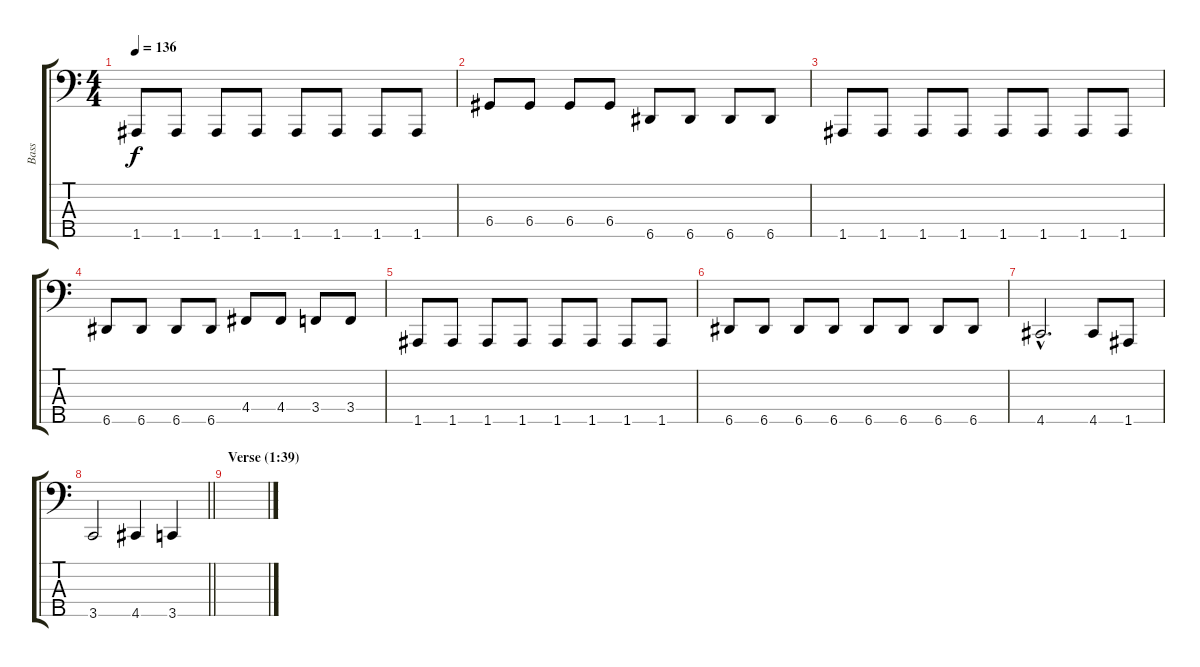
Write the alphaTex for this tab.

\track ("Bass" "Bass") {instrument electricbassfinger}
\staff {score tabs}
\tuning (F2 C2 G1 D1 A0) {hide}
\ts (4 4)
\tempo 136
\clef f4
\ks c
1.5.8{dy f} 1.5.8 1.5.8 1.5.8 1.5.8 1.5.8 1.5.8 1.5.8 |
6.4.8 6.4.8 6.4.8 6.4.8 6.5.8 6.5.8 6.5.8 6.5.8 |
1.5.8 1.5.8 1.5.8 1.5.8 1.5.8 1.5.8 1.5.8 1.5.8 |
6.5.8 6.5.8 6.5.8 6.5.8 4.4.8 4.4.8 3.4.8 3.4.8 |
1.5.8 1.5.8 1.5.8 1.5.8 1.5.8 1.5.8 1.5.8 1.5.8 |
6.5.8 6.5.8 6.5.8 6.5.8 6.5.8 6.5.8 6.5.8 6.5.8 |
4.5{hac}.2{d} 4.5.8 1.5.8 |
\barLineRight lightlight
3.5.2 4.5.4 3.5.4 |
\section ("" "Verse (1:39)")
